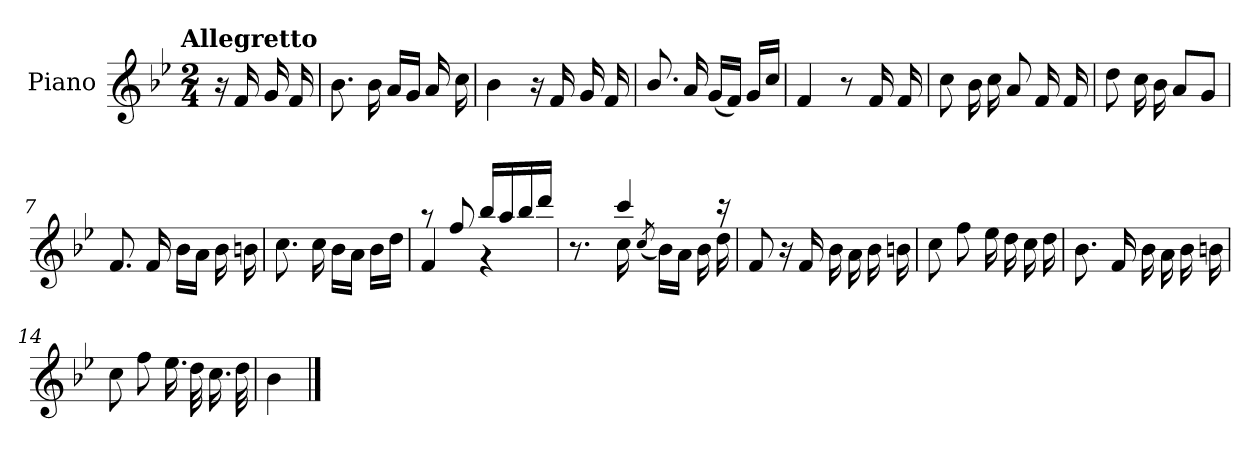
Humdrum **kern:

**kern
*part1
*staff1
*I"Piano
*I'Pno.
*clefG2
*k[b-e-]
!!LO:TX:omd:t=Allegretto
*M2/4
*MM116
=
16r
16f/
16g/
16f/
=1
8.b-\
16b-\
16a/LL
16g/JJ
16a/
16cc\
=2
4b-\
16r
16f/
16g/
16f/
!!LO:LB:g=z
=3
8.b-/
16a/
(<16g/LL
16f/JJ)
16g/LL
16cc/JJ
=4
4f/
8r
16f/
16f/
=5
8cc\
16b-\
16cc\
8a/
16f/
16f/
=6
8dd\
16cc\
16b-\
8a/L
8g/J
=7
8.f/
16f/
16b-\LL
16a\JJ
16b-\
16bn\
!!LO:LB:g=z
=8
8.cc\
16cc\
16b-\LL
16a\JJ
16b-\LL
16dd\JJ
=9
*^
8r	4f/
8ff!/	.
16bb-!/LL	4r
16aa!/	.
16bb-!/	.
16ddd!/JJ	.
=10	=10
8.r	8ryy
.	16ryy
4ccc!/	16cc\
.	(<8qcc/
.	16b-\LL)
.	16a\JJ
.	16b-\
16r	16dd\
*v	*v
=11
8f/
16r
16f/
16b-\
16a\
16b-\
16bn\
!!LO:LB:g=z
=12
8cc\
8ff\
16ee-\
16dd\
16cc\
16dd\
=13
8.b-\
16f/
16b-\
16a\
16b-\
16bn\
=14
8cc\
8ff\
16.ee-\
32dd\
16.cc\
32dd\
=15
4b-\
==
*-
